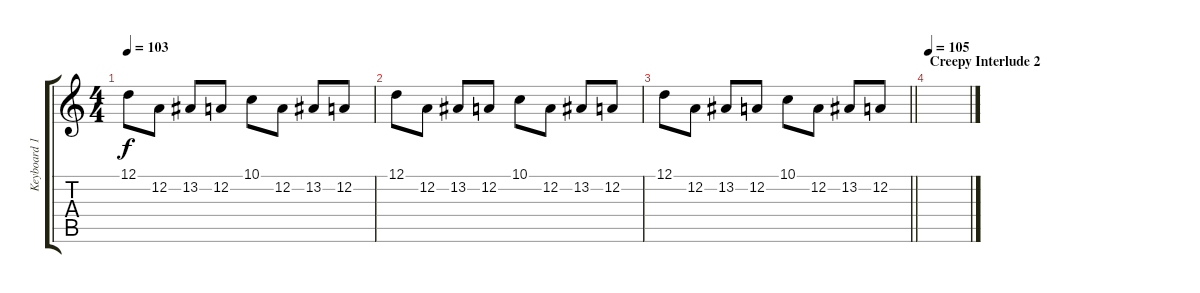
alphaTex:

\track ("Keyboard 1" "Keyboard 1") {instrument acousticgrandpiano}
\staff {score tabs}
\tuning (D4 A3 F3 C3 G2 D2) {hide}
\ts (4 4)
\tempo 103
\clef g2
\ks c
12.1.8{dy f} 12.2.8 13.2.8 12.2.8 10.1.8 12.2.8 13.2.8 12.2.8 |
12.1.8 12.2.8 13.2.8 12.2.8 10.1.8 12.2.8 13.2.8 12.2.8 |
\barLineRight lightlight
12.1.8 12.2.8 13.2.8 12.2.8 10.1.8 12.2.8 13.2.8 12.2.8 |
\section ("" "Creepy Interlude 2")
\tempo 105
